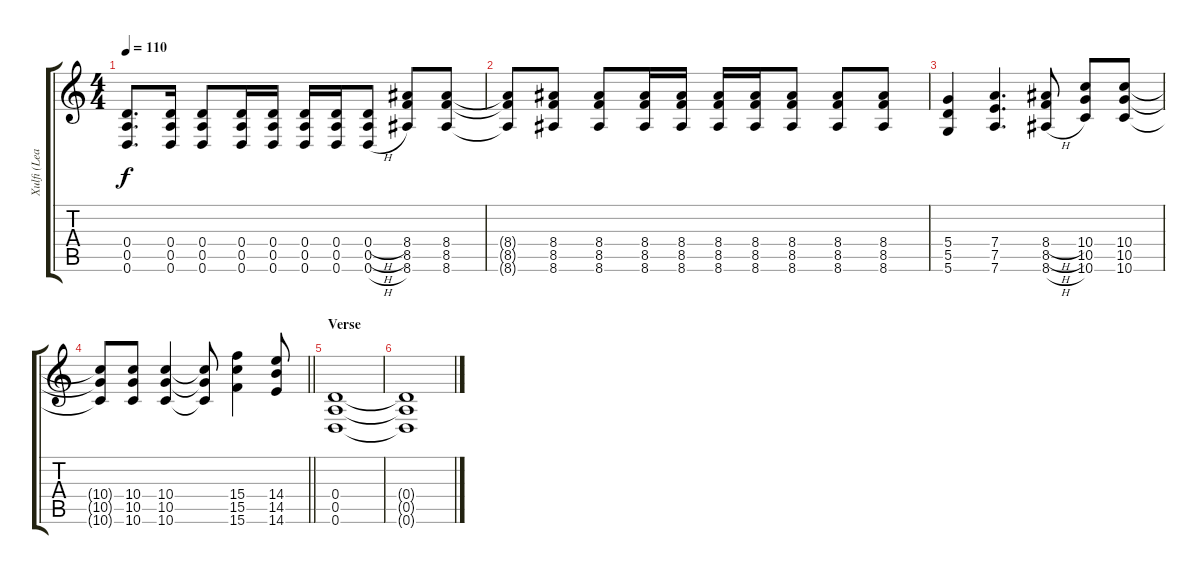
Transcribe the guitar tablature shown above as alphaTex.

\track ("Xulfi (Lead Guitar)" "Xulfi (Lea") {instrument distortionguitar}
\staff {score tabs}
\tuning (E4 B3 G3 D3 A2 D2) {hide}
\ts (4 4)
\tempo 110
\clef g2
\ks c
(0.4 0.5 0.6).8{d dy f} (0.4 0.5 0.6).16 (0.4 0.5 0.6).8 (0.4 0.5 0.6).16 (0.4 0.5 0.6).16 (0.4 0.5 0.6).16 (0.4 0.5 0.6).16 (0.4{h} 0.5{h} 0.6{h}).8 (8.4 8.5 8.6).8 (8.4 8.5 8.6).8 |
(8.4{t} 8.5{t} 8.6{t}).8 (8.4 8.5 8.6).8 (8.4 8.5 8.6).8 (8.4 8.5 8.6).16 (8.4 8.5 8.6).16 (8.4 8.5 8.6).16 (8.4 8.5 8.6).16 (8.4 8.5 8.6).8 (8.4 8.5 8.6).8 (8.4 8.5 8.6).8 |
(5.4 5.5 5.6).4 (7.4 7.5 7.6).4{d} (8.4{h} 8.5{h} 8.6{h}).8 (10.4 10.5 10.6).8 (10.4 10.5 10.6).8 |
\barLineRight lightlight
(10.4{t} 10.5{t} 10.6{t}).8 (10.4 10.5 10.6).8 (10.4 10.5 10.6).4 (10.4{t} 10.5{t} 10.6{t}).8 (15.4 15.5 15.6).4 (14.4 14.5 14.6).8 |
\section ("" "Verse")
(0.4 0.5 0.6).1{volume 2} |
(0.4{t} 0.5{t} 0.6{t}).1
